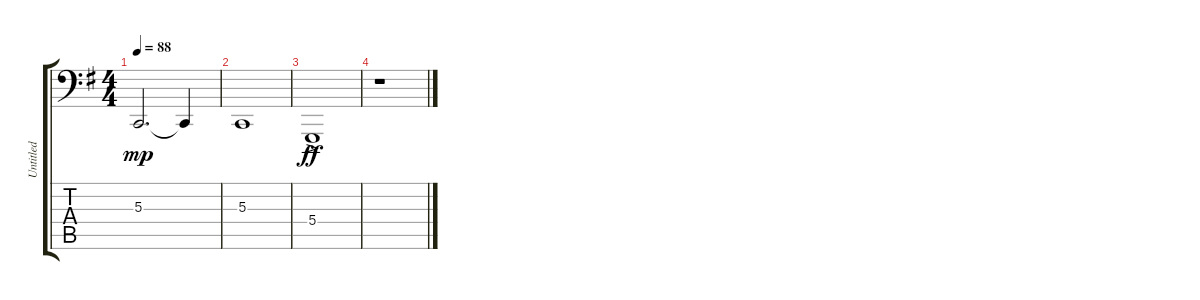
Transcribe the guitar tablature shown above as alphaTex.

\track ("Untitled" "Untitled") {instrument acousticgrandpiano}
\staff {score tabs}
\tuning (E2 B1 G1 D1 A0 E0) {hide}
\ts (4 4)
\tempo 88
\clef f4
\ks g
5.3.2{d dy mp} 5.3{t}.4 |
5.3.1 |
5.4{ac}.1{dy ff} |
r.1
